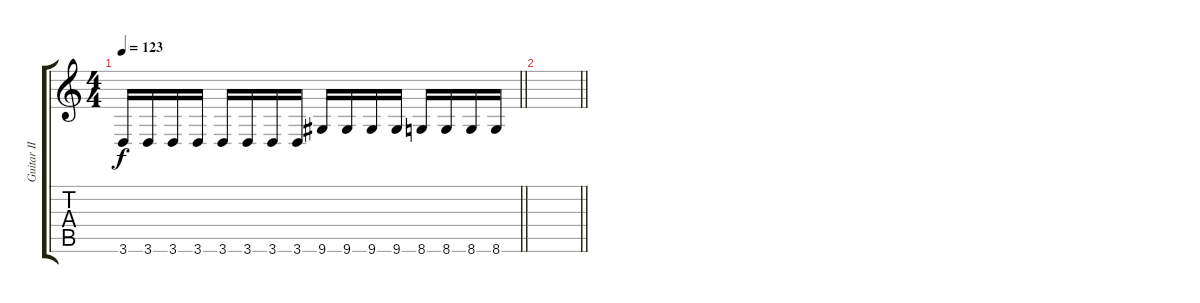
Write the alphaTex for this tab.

\track ("Guitar II" "Guitar II") {instrument distortionguitar}
\staff {score tabs}
\tuning (Db4 Ab3 E3 B2 Gb2 B1) {hide}
\ts (4 4)
\tempo 123
\clef g2
\barLineRight lightlight
\ks c
3.6.16{dy f} 3.6.16 3.6.16 3.6.16 3.6.16 3.6.16 3.6.16 3.6.16 9.6.16 9.6.16 9.6.16 9.6.16 8.6.16 8.6.16 8.6.16 8.6.16 |
\barLineRight lightlight
